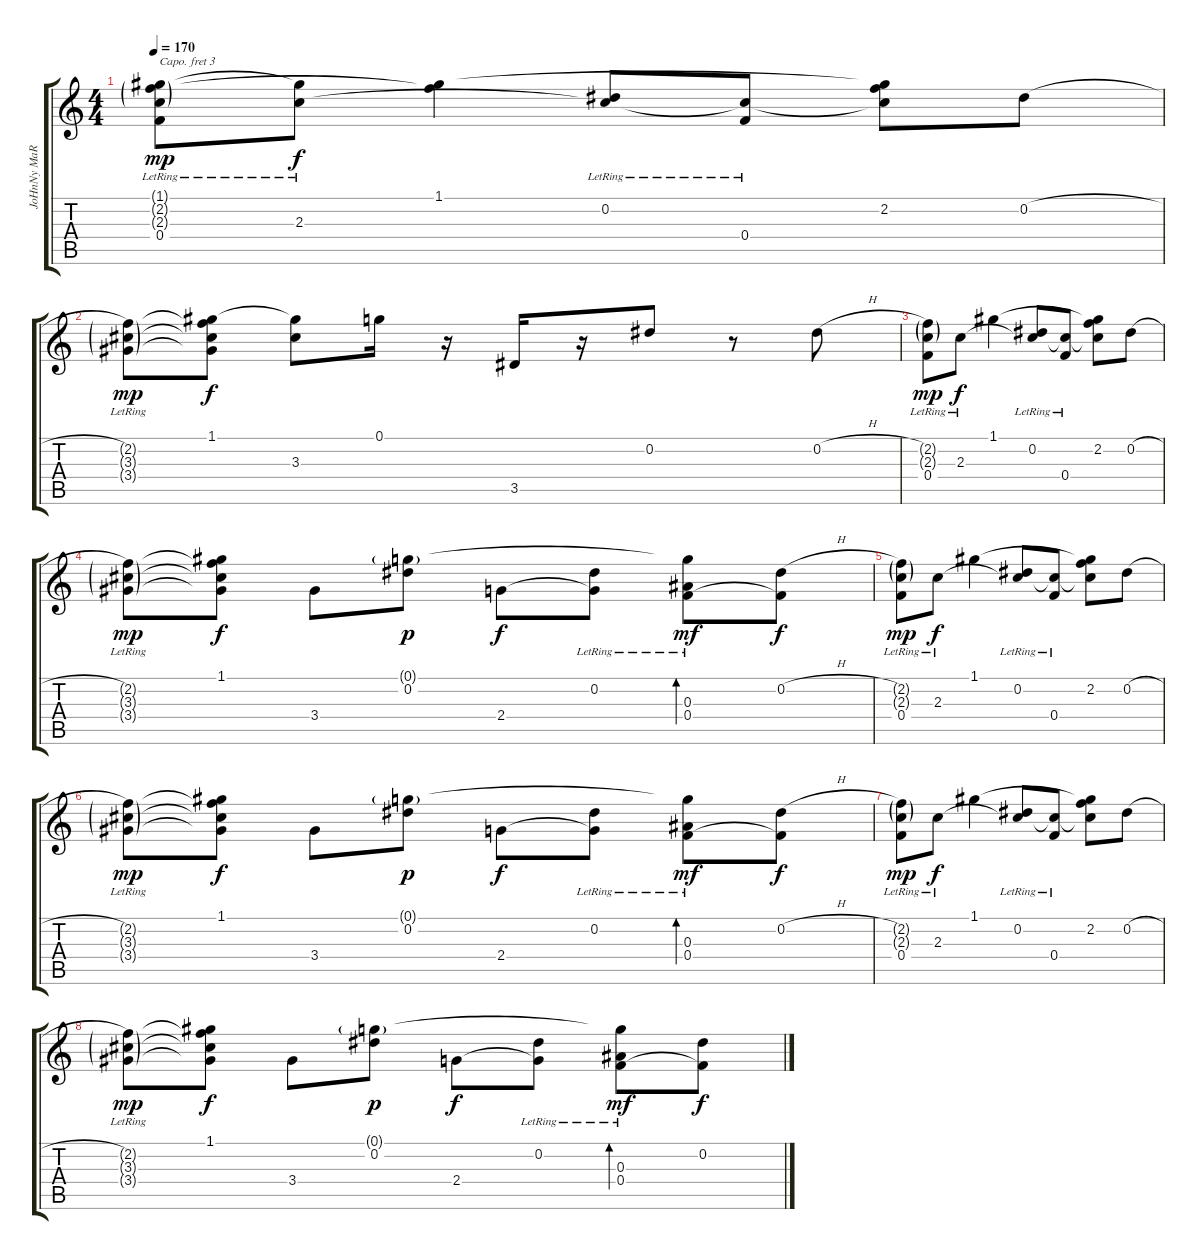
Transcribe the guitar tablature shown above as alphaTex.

\track ("JoHnNy MaRR" "JoHnNy MaR") {instrument electricguitarclean}
\staff {score tabs}
\capo 3
\tuning (E4 C4 G3 D3 A2 D2) {hide}
\ts (4 4)
\tempo 170
\clef g2
\ks c
(1.1{g} 2.2{g lr} 2.3{g} 0.4{lr}).8{dy mp} (1.1{t} 2.3{lr}).8{dy f} (1.1 2.2{t}).4 (0.2{lr} 2.3{t}).8 (2.3{t} 0.4{lr}).8 (1.1{t} 2.2 2.3{t}).8 0.2{h}.8 |
(2.2{g} 3.3{g} 3.4{g lr}).8{dy mp} (1.1 2.2{t} 3.3{t} 3.4{t}).8{dy f} (1.1{t} 3.3).8 0.1.16 r.16 3.5.16 r.16 0.2.8 r.8 0.2{h}.8 |
(2.2{g lr} 2.3{g} 0.4{lr}).8{dy mp} 2.3{lr}.8{dy f} 1.1.4 (0.2{lr} 2.3{t}).8 (2.3{t} 0.4{lr}).8 (1.1{t} 2.2 2.3{t}).8 0.2{h}.8 |
(2.2{g} 3.3{g} 3.4{g lr}).8{dy mp} (1.1 2.2{t} 3.3{t} 3.4{t}).8{dy f} 3.4.8 (0.1{g} 0.2).8{dy p} 2.4.8{dy f} (0.2{lr} 2.4{t}).8 (0.1{t} 0.3{lr} 0.4).8{bd 30 dy mf} (0.2{h} 0.4{t}).8{dy f} |
(2.2{g lr} 2.3{g} 0.4{lr}).8{dy mp} 2.3{lr}.8{dy f} 1.1.4 (0.2{lr} 2.3{t}).8 (2.3{t} 0.4{lr}).8 (1.1{t} 2.2 2.3{t}).8 0.2{h}.8 |
(2.2{g} 3.3{g} 3.4{g lr}).8{dy mp} (1.1 2.2{t} 3.3{t} 3.4{t}).8{dy f} 3.4.8 (0.1{g} 0.2).8{dy p} 2.4.8{dy f} (0.2{lr} 2.4{t}).8 (0.1{t} 0.3{lr} 0.4).8{bd 30 dy mf} (0.2{h} 0.4{t}).8{dy f} |
(2.2{g lr} 2.3{g} 0.4{lr}).8{dy mp} 2.3{lr}.8{dy f} 1.1.4 (0.2{lr} 2.3{t}).8 (2.3{t} 0.4{lr}).8 (1.1{t} 2.2 2.3{t}).8 0.2{h}.8 |
(2.2{g} 3.3{g} 3.4{g lr}).8{dy mp} (1.1 2.2{t} 3.3{t} 3.4{t}).8{dy f} 3.4.8 (0.1{g} 0.2).8{dy p} 2.4.8{dy f} (0.2{lr} 2.4{t}).8 (0.1{t} 0.3{lr} 0.4).8{bd 30 dy mf} (0.2{h} 0.4{t}).8{dy f}
